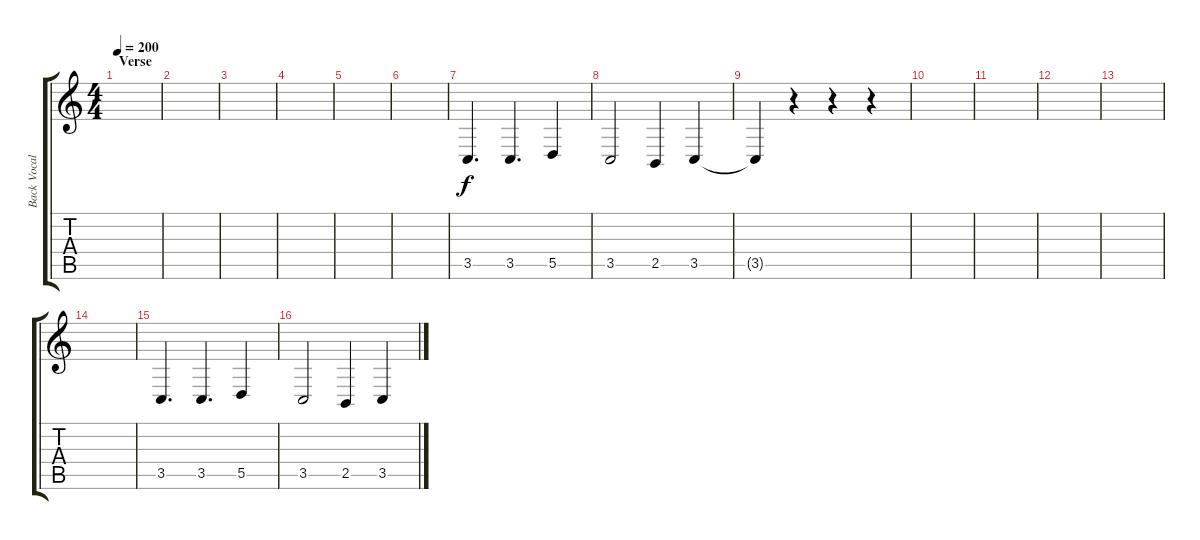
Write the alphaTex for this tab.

\track ("Back Vocals" "Back Vocal") {instrument tenorsax}
\staff {score tabs}
\tuning (E4 B3 G3 D3 A2 E2) {hide}
\ts (4 4)
\section ("" "Verse")
\tempo 200
\clef g2
\ks c
|
|
|
|
|
|
3.5.4{d} 3.5.4{d} 5.5.4 |
3.5.2 2.5.4 3.5.4 |
3.5{t}.4 r.4 r.4 r.4 |
|
|
|
|
|
3.5.4{d} 3.5.4{d} 5.5.4 |
3.5.2 2.5.4 3.5.4
